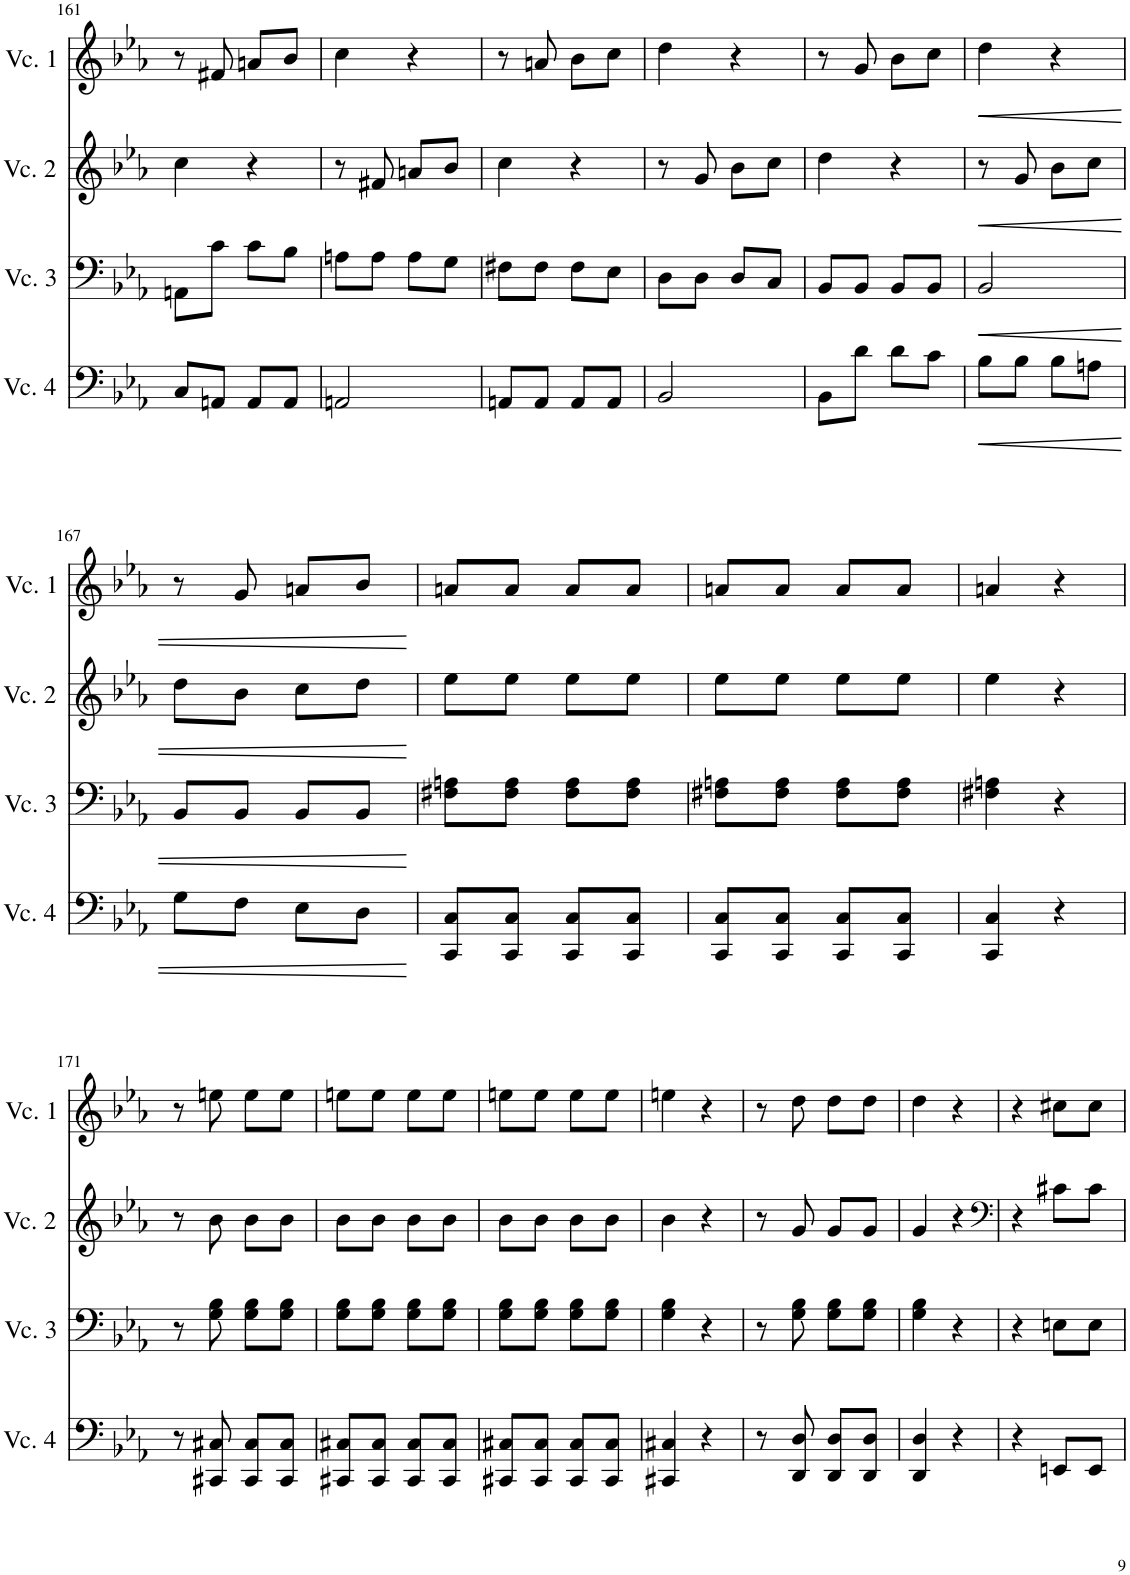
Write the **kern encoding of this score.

**kern	**dynam	**kern	**dynam	**kern	**dynam	**kern	**dynam
*part4	*part4	*part3	*part3	*part2	*part2	*part1	*part1
*staff4	*staff4	*staff3	*staff3	*staff2	*staff2	*staff1	*staff1
*I"Cello 4	*	*I"Cello 3	*	*I"Cello 2	*	*I"Cello 1	*
!!LO:PB:g=z
*clefF4	*	*clefF4	*	*clefG2	*	*clefG2	*
*k[b-e-a-]	*	*k[b-e-a-]	*	*k[b-e-a-]	*	*k[b-e-a-]	*
*M2/4	*	*M2/4	*	*M2/4	*	*M2/4	*
=161	=161	=161	=161	=161	=161	=161	=161
8C/L	.	8AAn\L	.	4cc\	.	8r	.
8AAn/J	.	8c\J	.	.	.	8f#X/	.
8AA/L	.	8c\L	.	4r	.	8an/L	.
8AA/J	.	8B-\J	.	.	.	8b-/J	.
=162	=162	=162	=162	=162	=162	=162	=162
2AAn/	.	8An\L	.	8r	.	4cc\	.
.	.	8A\J	.	8f#X/	.	.	.
.	.	8A\L	.	8an/L	.	4r	.
.	.	8G\J	.	8b-/J	.	.	.
=163	=163	=163	=163	=163	=163	=163	=163
8AAn/L	.	8F#X\L	.	4cc\	.	8r	.
8AA/J	.	8F#\J	.	.	.	8an/	.
8AA/L	.	8F#\L	.	4r	.	8b-\L	.
8AA/J	.	8E-\J	.	.	.	8cc\J	.
=164	=164	=164	=164	=164	=164	=164	=164
2BB-/	.	8D\L	.	8r	.	4dd\	.
.	.	8D\J	.	8g/	.	.	.
.	.	8D/L	.	8b-\L	.	4r	.
.	.	8C/J	.	8cc\J	.	.	.
=165	=165	=165	=165	=165	=165	=165	=165
8BB-\L	.	8BB-/L	.	4dd\	.	8r	.
8d\J	.	8BB-/J	.	.	.	8g/	.
8d\L	.	8BB-/L	.	4r	.	8b-\L	.
8c\J	.	8BB-/J	.	.	.	8cc\J	.
=166	=166	=166	=166	=166	=166	=166	=166
!	!LO:HP:b	!	!LO:HP:b	!	!LO:HP:b	!	!LO:HP:b
8B-\L	<	2BB-/	<	8r	<	4dd\	<
8B-\J	.	.	.	8g/	.	.	.
8B-\L	.	.	.	8b-\L	.	4r	.
8An\J	.	.	.	8cc\J	.	.	.
!!LO:LB:g=z
=167	=167	=167	=167	=167	=167	=167	=167
8G\L	.	8BB-/L	.	8dd\L	.	8r	.
8F\J	.	8BB-/J	.	8b-\J	.	8g/	.
8E-\L	.	8BB-/L	.	8cc\L	.	8an/L	.
8D\J	.	8BB-/J	.	8dd\J	.	8b-/J	.
.	[	.	[	.	[	.	[
=168	=168	=168	=168	=168	=168	=168	=168
8CC/ 8C/L	.	8F#X\ 8An\L	.	8ee-\L	.	8an/L	.
8CC/ 8C/J	.	8F#\ 8A\J	.	8ee-\J	.	8a/J	.
8CC/ 8C/L	.	8F#\ 8A\L	.	8ee-\L	.	8a/L	.
8CC/ 8C/J	.	8F#\ 8A\J	.	8ee-\J	.	8a/J	.
=169	=169	=169	=169	=169	=169	=169	=169
8CC/ 8C/L	.	8F#X\ 8An\L	.	8ee-\L	.	8an/L	.
8CC/ 8C/J	.	8F#\ 8A\J	.	8ee-\J	.	8a/J	.
8CC/ 8C/L	.	8F#\ 8A\L	.	8ee-\L	.	8a/L	.
8CC/ 8C/J	.	8F#\ 8A\J	.	8ee-\J	.	8a/J	.
=170	=170	=170	=170	=170	=170	=170	=170
4CC/ 4C/	.	4F#X\ 4An\	.	4ee-\	.	4an/	.
4r	.	4r	.	4r	.	4r	.
!!LO:LB:g=z
=171	=171	=171	=171	=171	=171	=171	=171
8r	.	8r	.	8r	.	8r	.
8CC#X/ 8C#X/	.	8G\ 8B-\	.	8b-\	.	8een\	.
8CC#/ 8C#/L	.	8G\ 8B-\L	.	8b-\L	.	8ee\L	.
8CC#/ 8C#/J	.	8G\ 8B-\J	.	8b-\J	.	8ee\J	.
=172	=172	=172	=172	=172	=172	=172	=172
8CC#X/ 8C#X/L	.	8G\ 8B-\L	.	8b-\L	.	8een\L	.
8CC#/ 8C#/J	.	8G\ 8B-\J	.	8b-\J	.	8ee\J	.
8CC#/ 8C#/L	.	8G\ 8B-\L	.	8b-\L	.	8ee\L	.
8CC#/ 8C#/J	.	8G\ 8B-\J	.	8b-\J	.	8ee\J	.
=173	=173	=173	=173	=173	=173	=173	=173
8CC#X/ 8C#X/L	.	8G\ 8B-\L	.	8b-\L	.	8een\L	.
8CC#/ 8C#/J	.	8G\ 8B-\J	.	8b-\J	.	8ee\J	.
8CC#/ 8C#/L	.	8G\ 8B-\L	.	8b-\L	.	8ee\L	.
8CC#/ 8C#/J	.	8G\ 8B-\J	.	8b-\J	.	8ee\J	.
=174	=174	=174	=174	=174	=174	=174	=174
4CC#X/ 4C#X/	.	4G\ 4B-\	.	4b-\	.	4een\	.
4r	.	4r	.	4r	.	4r	.
=175	=175	=175	=175	=175	=175	=175	=175
8r	.	8r	.	8r	.	8r	.
8DD/ 8D/	.	8G\ 8B-\	.	8g/	.	8dd\	.
8DD/ 8D/L	.	8G\ 8B-\L	.	8g/L	.	8dd\L	.
8DD/ 8D/J	.	8G\ 8B-\J	.	8g/J	.	8dd\J	.
=176	=176	=176	=176	=176	=176	=176	=176
4DD/ 4D/	.	4G\ 4B-\	.	4g/	.	4dd\	.
4r	.	4r	.	4r	.	4r	.
=177	=177	=177	=177	=177	=177	=177	=177
*	*	*	*	*clefF4	*	*	*
4r	.	4r	.	4r	.	4r	.
8EEn/L	.	8En\L	.	8c#X\L	.	8cc#X\L	.
8EE/J	.	8E\J	.	8c#\J	.	8cc#\J	.
=	=	=	=	=	=	=	=
*-	*-	*-	*-	*-	*-	*-	*-
